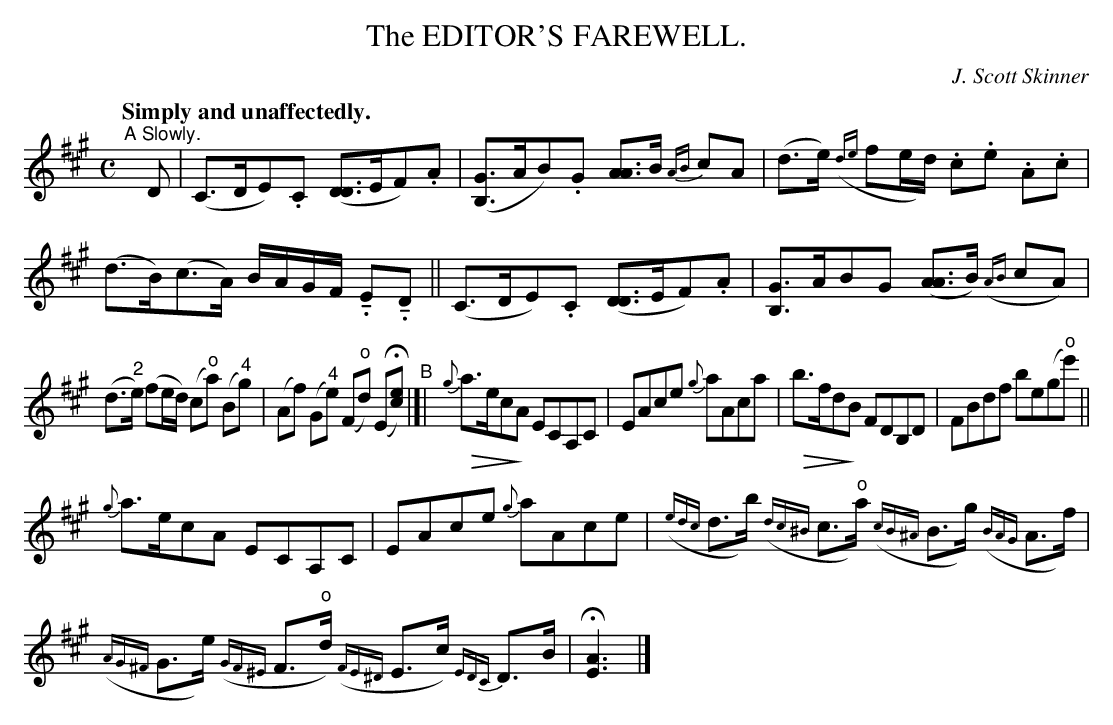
X:1
T: The EDITOR'S FAREWELL.
C: J. Scott Skinner
U: p=!crescendo(!
U: P=!crescendo)!
U: Q=!diminuendo(!
U: q=!diminuendo)!
U: M=!tenuto!	% abc2 "hold" ornament.
Q: "Simply and unaffectedly."
L: 1/8
M: C
K: A
"^A"[|] "^Slowly."D |\
(C>DE).C ([DD]>EF).A | ([GB,]>AB).G [AA]>B {AB}cA |\
(d>e) ({de}fe/d/) .c.e .A.c | (d>B)(c>A) B/A/G/F/ M.EM.D ||\
(C>DE).C ([DD]>EF).A | [GB,]>ABG ([AA]>B) ({AB}cA) |
(d>"^2"e) (fe/d/) (c"^o"a) (B"^4"g) | (Af) (G"^4"e) (F"^o"d) (EH[ec]) "^B"|[|\
Q{g}a>ecqA ECA,C | EAce {g}aAca | Qb>fdqB FDB,D | FBdf be(g"^o"e') ||
{g}a>ecA ECA,C | EAce {g}aAce |\
({edc}d>b) ({dc^B}c>"^o"a) ({cB^A}B>g) ({BAG}A>f) |\
({AG^F}G>e) ({GF^E}F>"^o"d) ({FE^D}E>c) {EDC}D>B | H[A3E3] |]
